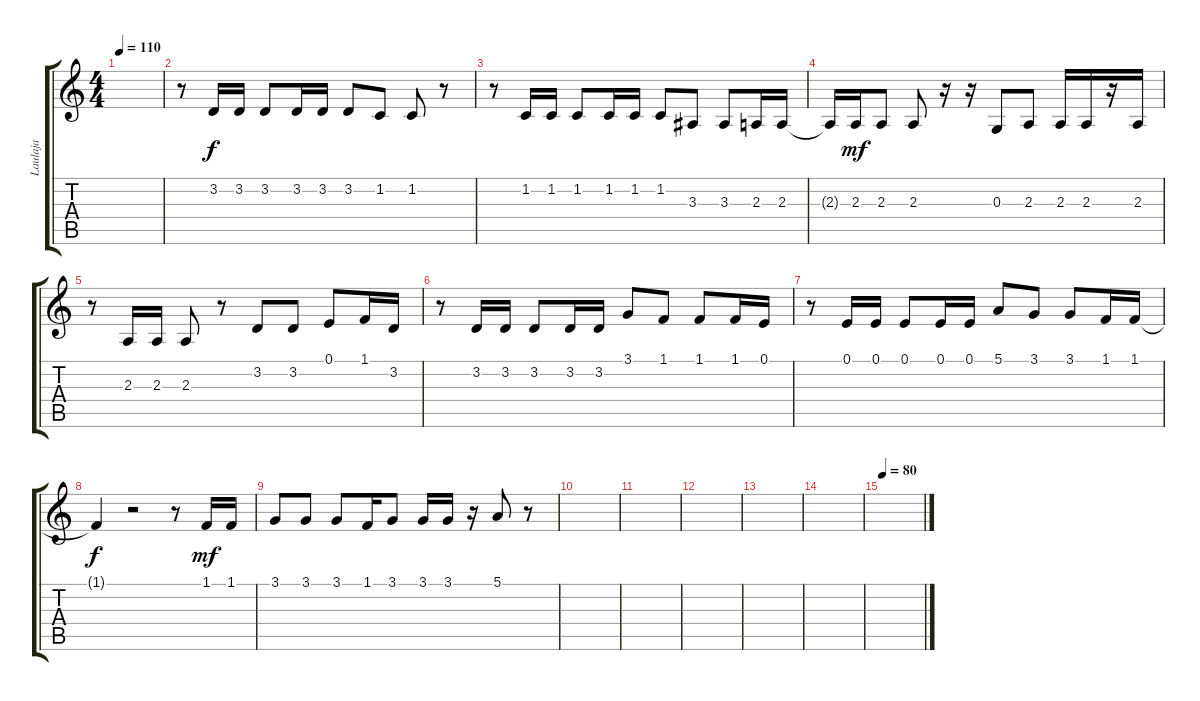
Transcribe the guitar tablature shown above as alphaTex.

\track ("Laulaja" "Laulaja") {instrument lead6voice}
\staff {score tabs}
\tuning (E4 B3 G3 D3 A2 E2) {hide}
\ts (4 4)
\tempo 110
\clef g2
\ks c
|
r.8 3.2.16 3.2.16 3.2.8 3.2.16 3.2.16 3.2.8 1.2.8 1.2.8 r.8 |
r.8 1.2.16 1.2.16 1.2.8 1.2.16 1.2.16 1.2.8 3.3.8 3.3.8 2.3.16 2.3.16 |
2.3{t}.16{dy f} 2.3.16{dy mf} 2.3.8 2.3.8 r.16 r.16 0.3.8 2.3.8 2.3.16 2.3.16 r.16 2.3.16 |
r.8 2.3.16 2.3.16 2.3.8 r.8 3.2.8 3.2.8 0.1.8 1.1.16 3.2.16 |
r.8 3.2.16 3.2.16 3.2.8 3.2.16 3.2.16 3.1.8 1.1.8 1.1.8 1.1.16 0.1.16 |
r.8 0.1.16 0.1.16 0.1.8 0.1.16 0.1.16 5.1.8 3.1.8 3.1.8 1.1.16 1.1.16 |
1.1{t}.4{dy f} r.2 r.8 1.1.16{dy mf} 1.1.16 |
3.1.8 3.1.8 3.1.8 1.1.16 3.1.8 3.1.16 3.1.16 r.16 5.1.8 r.8 |
|
|
|
|
|
\tempo 80
